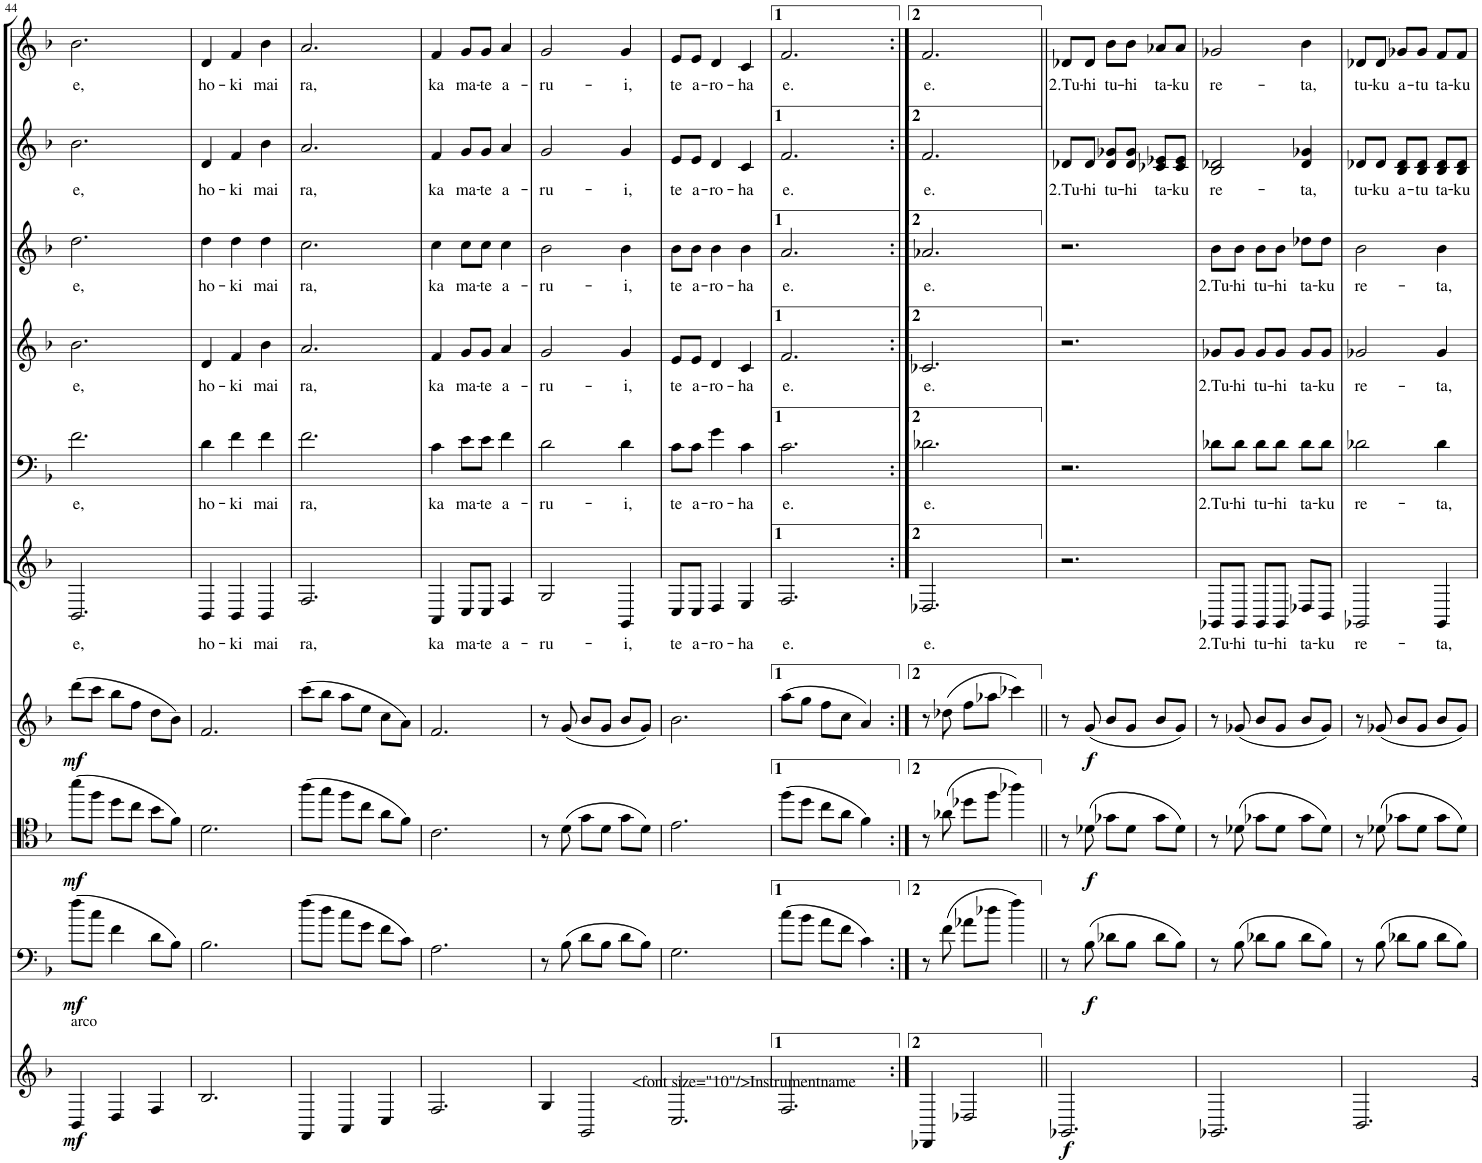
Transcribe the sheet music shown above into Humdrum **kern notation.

**kern	**dynam	**kern	**dynam	**kern	**dynam	**kern	**dynam	**kern	**text	**kern	**text	**kern	**text	**kern	**text	**kern	**text	**kern	**text
*part10	*part10	*part9	*part9	*part8	*part8	*part7	*part7	*part6	*part6	*part5	*part5	*part4	*part4	*part3	*part3	*part2	*part2	*part1	*part1
*staff10	*staff10	*staff9	*staff9	*staff8	*staff8	*staff7	*staff7	*staff6	*staff6	*staff5	*staff5	*staff4	*staff4	*staff3	*staff3	*staff2	*staff2	*staff1	*staff1
*I"Cello	*	*I"Viola	*	*I"Violin	*	*I"Violin	*	*I"Choir Aahs	*	*I"1	*	*I"Choir Aahs	*	*I"Choir Aahs	*	*I"Choir Aahs	*	*I"Choir Aahs	*
!!LO:PB:g=z
*clefG2	*	*clefF4	*	*clefC4	*	*clefG2	*	*clefG2	*	*clefF4	*	*clefG2	*	*clefG2	*	*clefG2	*	*clefG2	*
*k[b-]	*	*k[b-]	*	*k[b-]	*	*k[b-]	*	*k[b-]	*	*k[b-]	*	*k[b-]	*	*k[b-]	*	*k[b-]	*	*k[b-]	*
*F:	*	*F:	*	*F:	*	*F:	*	*F:	*	*F:	*	*F:	*	*F:	*	*F:	*	*F:	*
*M3/4	*	*M3/4	*	*M3/4	*	*M3/4	*	*M3/4	*	*M3/4	*	*M3/4	*	*M3/4	*	*M3/4	*	*M3/4	*
=44	=44	=44	=44	=44	=44	=44	=44	=44	=44	=44	=44	=44	=44	=44	=44	=44	=44	=44	=44
!LO:TX:a:t=arco	!	!	!	!	!	!	!	!	!	!	!	!	!	!	!	!	!	!	!
!	!LO:DY:b	!	!LO:DY:b	!	!LO:DY:b	!	!LO:DY:b	!	!LO:LY:b	!	!LO:LY:b	!	!LO:LY:b	!	!LO:LY:b	!	!LO:LY:b	!	!LO:LY:b
4BB-/	mf	(8ff\L	mf	(8bb-\L	mf	(8ddd\L	mf	2.BB-/	e,	2.f\	e,	2.b-\	e,	2.dd\	e,	2.b-\	e,	2.b-\	e,
.	.	8cc\J	.	8ff\J	.	8ccc\J	.	.	.	.	.	.	.	.	.	.	.	.	.
4D/	.	4f\	.	8dd\L	.	8bb-\L	.	.	.	.	.	.	.	.	.	.	.	.	.
.	.	.	.	8cc\J	.	8ff\J	.	.	.	.	.	.	.	.	.	.	.	.	.
4F/	.	8d\L	.	8b-\L	.	8dd\L	.	.	.	.	.	.	.	.	.	.	.	.	.
.	.	8B-\J)	.	8f\J)	.	8b-\J)	.	.	.	.	.	.	.	.	.	.	.	.	.
=45	=45	=45	=45	=45	=45	=45	=45	=45	=45	=45	=45	=45	=45	=45	=45	=45	=45	=45	=45
!	!	!	!	!	!	!	!	!	!LO:LY:b	!	!LO:LY:b	!	!LO:LY:b	!	!LO:LY:b	!	!LO:LY:b	!	!LO:LY:b
2.B-/	.	2.B-\	.	2.d\	.	2.f/	.	4BB-/	ho-	4d\	ho-	4d/	ho-	4dd\	ho-	4d/	ho-	4d/	ho-
!	!	!	!	!	!	!	!	!	!LO:LY:b	!	!LO:LY:b	!	!LO:LY:b	!	!LO:LY:b	!	!LO:LY:b	!	!LO:LY:b
.	.	.	.	.	.	.	.	4BB-/	-ki	4f\	-ki	4f/	-ki	4dd\	-ki	4f/	-ki	4f/	-ki
!	!	!	!	!	!	!	!	!	!LO:LY:b	!	!LO:LY:b	!	!LO:LY:b	!	!LO:LY:b	!	!LO:LY:b	!	!LO:LY:b
.	.	.	.	.	.	.	.	4BB-/	mai	4f\	mai	4b-\	mai	4dd\	mai	4b-\	mai	4b-\	mai
=46	=46	=46	=46	=46	=46	=46	=46	=46	=46	=46	=46	=46	=46	=46	=46	=46	=46	=46	=46
!	!	!	!	!	!	!	!	!	!LO:LY:b	!	!LO:LY:b	!	!LO:LY:b	!	!LO:LY:b	!	!LO:LY:b	!	!LO:LY:b
4FF/	.	(8ff\L	.	(8aa\L	.	(8ccc\L	.	2.F/	ra,	2.f\	ra,	2.a/	ra,	2.cc\	ra,	2.a/	ra,	2.a/	ra,
.	.	8dd\J	.	8gg\J	.	8bb-\J	.	.	.	.	.	.	.	.	.	.	.	.	.
4AA/	.	8cc\L	.	8ff\L	.	8aa\L	.	.	.	.	.	.	.	.	.	.	.	.	.
.	.	8g\J	.	8cc\J	.	8ee\J	.	.	.	.	.	.	.	.	.	.	.	.	.
4C/	.	8f\L	.	8a\L	.	8cc\L	.	.	.	.	.	.	.	.	.	.	.	.	.
.	.	8c\J)	.	8f\J)	.	8a\J)	.	.	.	.	.	.	.	.	.	.	.	.	.
=47	=47	=47	=47	=47	=47	=47	=47	=47	=47	=47	=47	=47	=47	=47	=47	=47	=47	=47	=47
!	!	!	!	!	!	!	!	!	!LO:LY:b	!	!LO:LY:b	!	!LO:LY:b	!	!LO:LY:b	!	!LO:LY:b	!	!LO:LY:b
2.F/	.	2.A\	.	2.c\	.	2.f/	.	4AA/	ka	4c\	ka	4f/	ka	4cc\	ka	4f/	ka	4f/	ka
!	!	!	!	!	!	!	!	!	!LO:LY:b	!	!LO:LY:b	!	!LO:LY:b	!	!LO:LY:b	!	!LO:LY:b	!	!LO:LY:b
.	.	.	.	.	.	.	.	8C/L	ma-	8e\L	ma-	8g/L	ma-	8cc\L	ma-	8g/L	ma-	8g/L	ma-
!	!	!	!	!	!	!	!	!	!LO:LY:b	!	!LO:LY:b	!	!LO:LY:b	!	!LO:LY:b	!	!LO:LY:b	!	!LO:LY:b
.	.	.	.	.	.	.	.	8C/J	-te	8e\J	-te	8g/J	-te	8cc\J	-te	8g/J	-te	8g/J	-te
!	!	!	!	!	!	!	!	!	!LO:LY:b	!	!LO:LY:b	!	!LO:LY:b	!	!LO:LY:b	!	!LO:LY:b	!	!LO:LY:b
.	.	.	.	.	.	.	.	4F/	a-	4f\	a-	4a/	a-	4cc\	a-	4a/	a-	4a/	a-
=48	=48	=48	=48	=48	=48	=48	=48	=48	=48	=48	=48	=48	=48	=48	=48	=48	=48	=48	=48
!	!	!	!	!	!	!	!	!	!LO:LY:b	!	!LO:LY:b	!	!LO:LY:b	!	!LO:LY:b	!	!LO:LY:b	!	!LO:LY:b
4G/	.	8r	.	8r	.	8r	.	2G/	-ru-	2d\	-ru-	2g/	-ru-	2b-\	-ru-	2g/	-ru-	2g/	-ru-
.	.	(8B-\	.	(8d\	.	(8g/	.	.	.	.	.	.	.	.	.	.	.	.	.
2GG/	.	8d\L	.	8g\L	.	8b-/L	.	.	.	.	.	.	.	.	.	.	.	.	.
.	.	8B-\J	.	8d\J	.	8g/J	.	.	.	.	.	.	.	.	.	.	.	.	.
!	!	!	!	!	!	!	!	!	!LO:LY:b	!	!LO:LY:b	!	!LO:LY:b	!	!LO:LY:b	!	!LO:LY:b	!	!LO:LY:b
.	.	8d\L	.	8g\L	.	8b-/L	.	4GG/	-i,	4d\	-i,	4g/	-i,	4b-\	-i,	4g/	-i,	4g/	-i,
.	.	8B-\J)	.	8d\J)	.	8g/J)	.	.	.	.	.	.	.	.	.	.	.	.	.
=49	=49	=49	=49	=49	=49	=49	=49	=49	=49	=49	=49	=49	=49	=49	=49	=49	=49	=49	=49
!	!	!	!	!	!	!	!	!	!LO:LY:b	!	!LO:LY:b	!	!LO:LY:b	!	!LO:LY:b	!	!LO:LY:b	!	!LO:LY:b
2.C/	.	2.G\	.	2.e\	.	2.b-\	.	8C/L	te	8c\L	te	8e/L	te	8b-\L	te	8e/L	te	8e/L	te
!	!	!	!	!	!	!	!	!	!LO:LY:b	!	!LO:LY:b	!	!LO:LY:b	!	!LO:LY:b	!	!LO:LY:b	!	!LO:LY:b
.	.	.	.	.	.	.	.	8C/J	a-	8c\J	a-	8e/J	a-	8b-\J	a-	8e/J	a-	8e/J	a-
!	!	!	!	!	!	!	!	!	!LO:LY:b	!	!LO:LY:b	!	!LO:LY:b	!	!LO:LY:b	!	!LO:LY:b	!	!LO:LY:b
.	.	.	.	.	.	.	.	4D/	-ro-	4g\	-ro-	4d/	-ro-	4b-\	-ro-	4d/	-ro-	4d/	-ro-
!	!	!	!	!	!	!	!	!	!LO:LY:b	!	!LO:LY:b	!	!LO:LY:b	!	!LO:LY:b	!	!LO:LY:b	!	!LO:LY:b
.	.	.	.	.	.	.	.	4E/	-ha	4c\	-ha	4c/	-ha	4b-\	-ha	4c/	-ha	4c/	-ha
=50	=50	=50	=50	=50	=50	=50	=50	=50	=50	=50	=50	=50	=50	=50	=50	=50	=50	=50	=50
!	!	!	!	!	!	!	!	!	!LO:LY:b	!	!LO:LY:b	!	!LO:LY:b	!	!LO:LY:b	!	!LO:LY:b	!	!LO:LY:b
2.F/	.	(8cc\L	.	(8ff\L	.	(8aa\L	.	2.F/	e.	2.c\	e.	2.f/	e.	2.a/	e.	2.f/	e.	2.f/	e.
.	.	8b-\J	.	8dd\J	.	8gg\J	.	.	.	.	.	.	.	.	.	.	.	.	.
.	.	8a\L	.	8cc\L	.	8ff\L	.	.	.	.	.	.	.	.	.	.	.	.	.
.	.	8f\J	.	8a\J	.	8cc\J	.	.	.	.	.	.	.	.	.	.	.	.	.
.	.	4c\)	.	4f\)	.	4a/)	.	.	.	.	.	.	.	.	.	.	.	.	.
=51:|!	=51:|!	=51:|!	=51:|!	=51:|!	=51:|!	=51:|!	=51:|!	=51:|!	=51:|!	=51:|!	=51:|!	=51:|!	=51:|!	=51:|!	=51:|!	=51:|!	=51:|!	=51:|!	=51:|!
!	!	!	!	!	!	!	!	!	!LO:LY:b	!	!LO:LY:b	!	!LO:LY:b	!	!LO:LY:b	!	!LO:LY:b	!	!LO:LY:b
4DD-X/	.	8r	.	8r	.	8r	.	2.D-X/	e.	2.d-X\	e.	2.c-X/	e.	2.a-X/	e.	2.f/	e.	2.f/	e.
.	.	(8f\	.	(8a-X\	.	(8dd-X\	.	.	.	.	.	.	.	.	.	.	.	.	.
2D-X/	.	8a-X\L	.	8dd-X\L	.	8ff\L	.	.	.	.	.	.	.	.	.	.	.	.	.
.	.	8dd-X\J	.	8ff\J	.	8aa-X\J	.	.	.	.	.	.	.	.	.	.	.	.	.
.	.	4ff\)	.	4aa-X\)	.	4ccc-X\)	.	.	.	.	.	.	.	.	.	.	.	.	.
=52||	=52||	=52||	=52||	=52||	=52||	=52||	=52||	=52||	=52||	=52||	=52||	=52||	=52||	=52||	=52||	=52||	=52||	=52||	=52||
!	!LO:DY:b	!	!	!	!	!	!	!	!	!	!	!	!	!	!	!	!LO:LY:b	!	!LO:LY:b
2.GG-X/	f	8r	.	8r	.	8r	.	2.r	.	2.r	.	2.r	.	2.r	.	8d-X/L	2.Tu-	8d-X/L	2.Tu-
!	!	!	!LO:DY:b	!	!LO:DY:b	!	!LO:DY:b	!	!	!	!	!	!	!	!	!	!LO:LY:b	!	!LO:LY:b
.	.	(8B-\	f	(8d-X\	f	(8g/	f	.	.	.	.	.	.	.	.	8d-/J	-hi	8d-/J	-hi
!	!	!	!	!	!	!	!	!	!	!	!	!	!	!	!	!	!LO:LY:b	!	!LO:LY:b
.	.	8d-X\L	.	8g-X\L	.	8b-/L	.	.	.	.	.	.	.	.	.	8d-/ 8g-X/L	tu-	8b-\L	tu-
!	!	!	!	!	!	!	!	!	!	!	!	!	!	!	!	!	!LO:LY:b	!	!LO:LY:b
.	.	8B-\J	.	8d-\J	.	8g/J	.	.	.	.	.	.	.	.	.	8d-/ 8g-/J	-hi	8b-\J	-hi
!	!	!	!	!	!	!	!	!	!	!	!	!	!	!	!	!	!LO:LY:b	!	!LO:LY:b
.	.	8d-\L	.	8g-\L	.	8b-/L	.	.	.	.	.	.	.	.	.	8c-X/ 8e-X/L	ta-	8a-X/L	ta-
!	!	!	!	!	!	!	!	!	!	!	!	!	!	!	!	!	!LO:LY:b	!	!LO:LY:b
.	.	8B-\J)	.	8d-\J)	.	8g/J)	.	.	.	.	.	.	.	.	.	8c-/ 8e-/J	-ku	8a-/J	-ku
=53	=53	=53	=53	=53	=53	=53	=53	=53	=53	=53	=53	=53	=53	=53	=53	=53	=53	=53	=53
!	!	!	!	!	!	!	!	!	!LO:LY:b	!	!LO:LY:b	!	!LO:LY:b	!	!LO:LY:b	!	!LO:LY:b	!	!LO:LY:b
2.GG-X/	.	8r	.	8r	.	8r	.	8GG-X/L	2.Tu-	8d-X\L	2.Tu-	8g-X/L	2.Tu-	8b-\L	2.Tu-	2B-/ 2d-X/	re-	2g-X/	re-
!	!	!	!	!	!	!	!	!	!LO:LY:b	!	!LO:LY:b	!	!LO:LY:b	!	!LO:LY:b	!	!	!	!
.	.	(8B-\	.	(8d-X\	.	(8g-X/	.	8GG-/J	-hi	8d-\J	-hi	8g-/J	-hi	8b-\J	-hi	.	.	.	.
!	!	!	!	!	!	!	!	!	!LO:LY:b	!	!LO:LY:b	!	!LO:LY:b	!	!LO:LY:b	!	!	!	!
.	.	8d-X\L	.	8g-X\L	.	8b-/L	.	8GG-/L	tu-	8d-\L	tu-	8g-/L	tu-	8b-\L	tu-	.	.	.	.
!	!	!	!	!	!	!	!	!	!LO:LY:b	!	!LO:LY:b	!	!LO:LY:b	!	!LO:LY:b	!	!	!	!
.	.	8B-\J	.	8d-\J	.	8g-/J	.	8GG-/J	-hi	8d-\J	-hi	8g-/J	-hi	8b-\J	-hi	.	.	.	.
!	!	!	!	!	!	!	!	!	!LO:LY:b	!	!LO:LY:b	!	!LO:LY:b	!	!LO:LY:b	!	!LO:LY:b	!	!LO:LY:b
.	.	8d-\L	.	8g-\L	.	8b-/L	.	8D-X/L	ta-	8d-\L	ta-	8g-/L	ta-	8dd-X\L	ta-	4d-/ 4g-X/	-ta,	4b-\	-ta,
!	!	!	!	!	!	!	!	!	!LO:LY:b	!	!LO:LY:b	!	!LO:LY:b	!	!LO:LY:b	!	!	!	!
.	.	8B-\J)	.	8d-\J)	.	8g-/J)	.	8BB-/J	-ku	8d-\J	-ku	8g-/J	-ku	8dd-\J	-ku	.	.	.	.
=54	=54	=54	=54	=54	=54	=54	=54	=54	=54	=54	=54	=54	=54	=54	=54	=54	=54	=54	=54
!	!	!	!	!	!	!	!	!	!LO:LY:b	!	!LO:LY:b	!	!LO:LY:b	!	!LO:LY:b	!	!LO:LY:b	!	!LO:LY:b
2.BB-/	.	8r	.	8r	.	8r	.	2GG-X/	re-	2d-X\	re-	2g-X/	re-	2b-\	re-	8d-X/L	tu-	8d-X/L	tu-
!	!	!	!	!	!	!	!	!	!	!	!	!	!	!	!	!	!LO:LY:b	!	!LO:LY:b
.	.	(8B-\	.	(8d-X\	.	(8g-X/	.	.	.	.	.	.	.	.	.	8d-/J	-ku	8d-/J	-ku
!	!	!	!	!	!	!	!	!	!	!	!	!	!	!	!	!	!LO:LY:b	!	!LO:LY:b
.	.	8d-X\L	.	8g-X\L	.	8b-/L	.	.	.	.	.	.	.	.	.	8B-/ 8d-/L	a-	8g-X/L	a-
!	!	!	!	!	!	!	!	!	!	!	!	!	!	!	!	!	!LO:LY:b	!	!LO:LY:b
.	.	8B-\J	.	8d-\J	.	8g-/J	.	.	.	.	.	.	.	.	.	8B-/ 8d-/J	-tu	8g-/J	-tu
!	!	!	!	!	!	!	!	!	!LO:LY:b	!	!LO:LY:b	!	!LO:LY:b	!	!LO:LY:b	!	!LO:LY:b	!	!LO:LY:b
.	.	8d-\L	.	8g-\L	.	8b-/L	.	4GG-/	-ta,	4d-\	-ta,	4g-/	-ta,	4b-\	-ta,	8B-/ 8d-/L	ta-	8f/L	ta-
!	!	!	!	!	!	!	!	!	!	!	!	!	!	!	!	!	!LO:LY:b	!	!LO:LY:b
.	.	8B-\J)	.	8d-\J)	.	8g-/J)	.	.	.	.	.	.	.	.	.	8B-/ 8d-/J	-ku	8f/J	-ku
=	=	=	=	=	=	=	=	=	=	=	=	=	=	=	=	=	=	=	=
*-	*-	*-	*-	*-	*-	*-	*-	*-	*-	*-	*-	*-	*-	*-	*-	*-	*-	*-	*-
